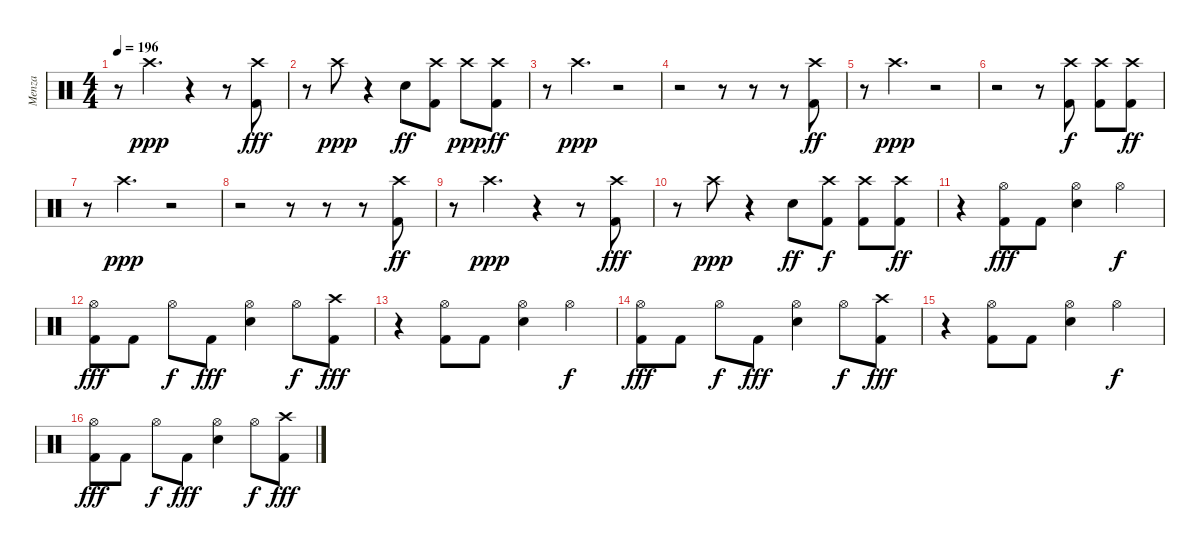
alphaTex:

\track ("Menza" "Menza") {instrument percussion}
\staff {score}
\articulation defaults
\ts (4 4)
\tempo 196
\clef neutral
\ks c
r.8{dy ff} "Crash high (hit)".4{d dy ppp} r.4 r.8 ("Crash high (hit)" "Kick (hit) 2").8{dy fff} |
r.8 "Crash high (hit)".8{dy ppp} r.4 "Snare (hit) 2".8{dy ff} ("Crash high (hit)" "Kick (hit) 2").8 "Crash high (hit)".8{dy ppp} ("Crash high (hit)" "Kick (hit) 2").8{dy ff} |
r.8 "Crash high (hit)".4{d dy ppp} r.2 |
r.2 r.8 r.8 r.8 ("Crash high (hit)" "Kick (hit) 2").8{dy ff} |
r.8 "Crash high (hit)".4{d dy ppp} r.2 |
r.2 r.8 ("Crash high (hit)" "Kick (hit) 2").8{dy f} ("Crash high (hit)" "Kick (hit) 2").8 ("Crash high (hit)" "Kick (hit) 2").8{dy ff} |
r.8 "Crash high (hit)".4{d dy ppp} r.2 |
r.2 r.8 r.8 r.8 ("Crash high (hit)" "Kick (hit) 2").8{dy ff} |
r.8 "Crash high (hit)".4{d dy ppp} r.4 r.8 ("Crash high (hit)" "Kick (hit) 2").8{dy fff} |
r.8 "Crash high (hit)".8{dy ppp} r.4 "Snare (hit) 2".8{dy ff} ("Crash high (hit)" "Kick (hit) 2").8{dy f} ("Crash high (hit)" "Kick (hit) 2").8 ("Crash high (hit)" "Kick (hit) 2").8{dy ff} |
r.4 ("Hi-Hat (open)" "Kick (hit) 2").8{dy fff} "Kick (hit) 2".8 ("Hi-Hat (open)" "Snare (hit) 2").4 "Hi-Hat (open)".4{dy f} |
("Hi-Hat (open)" "Kick (hit) 2").8{dy fff} "Kick (hit) 2".8 "Hi-Hat (open)".8{dy f} "Kick (hit) 2".8{dy fff} ("Hi-Hat (open)" "Snare (hit) 2").4 "Hi-Hat (open)".8{dy f} ("Crash high (hit)" "Kick (hit) 2").8{dy fff} |
r.4 ("Hi-Hat (open)" "Kick (hit) 2").8 "Kick (hit) 2".8 ("Hi-Hat (open)" "Snare (hit) 2").4 "Hi-Hat (open)".4{dy f} |
("Hi-Hat (open)" "Kick (hit) 2").8{dy fff} "Kick (hit) 2".8 "Hi-Hat (open)".8{dy f} "Kick (hit) 2".8{dy fff} ("Hi-Hat (open)" "Snare (hit) 2").4 "Hi-Hat (open)".8{dy f} ("Crash high (hit)" "Kick (hit) 2").8{dy fff} |
r.4 ("Hi-Hat (open)" "Kick (hit) 2").8 "Kick (hit) 2".8 ("Hi-Hat (open)" "Snare (hit) 2").4 "Hi-Hat (open)".4{dy f} |
("Hi-Hat (open)" "Kick (hit) 2").8{dy fff} "Kick (hit) 2".8 "Hi-Hat (open)".8{dy f} "Kick (hit) 2".8{dy fff} ("Hi-Hat (open)" "Snare (hit) 2").4 "Hi-Hat (open)".8{dy f} ("Crash high (hit)" "Kick (hit) 2").8{dy fff}
